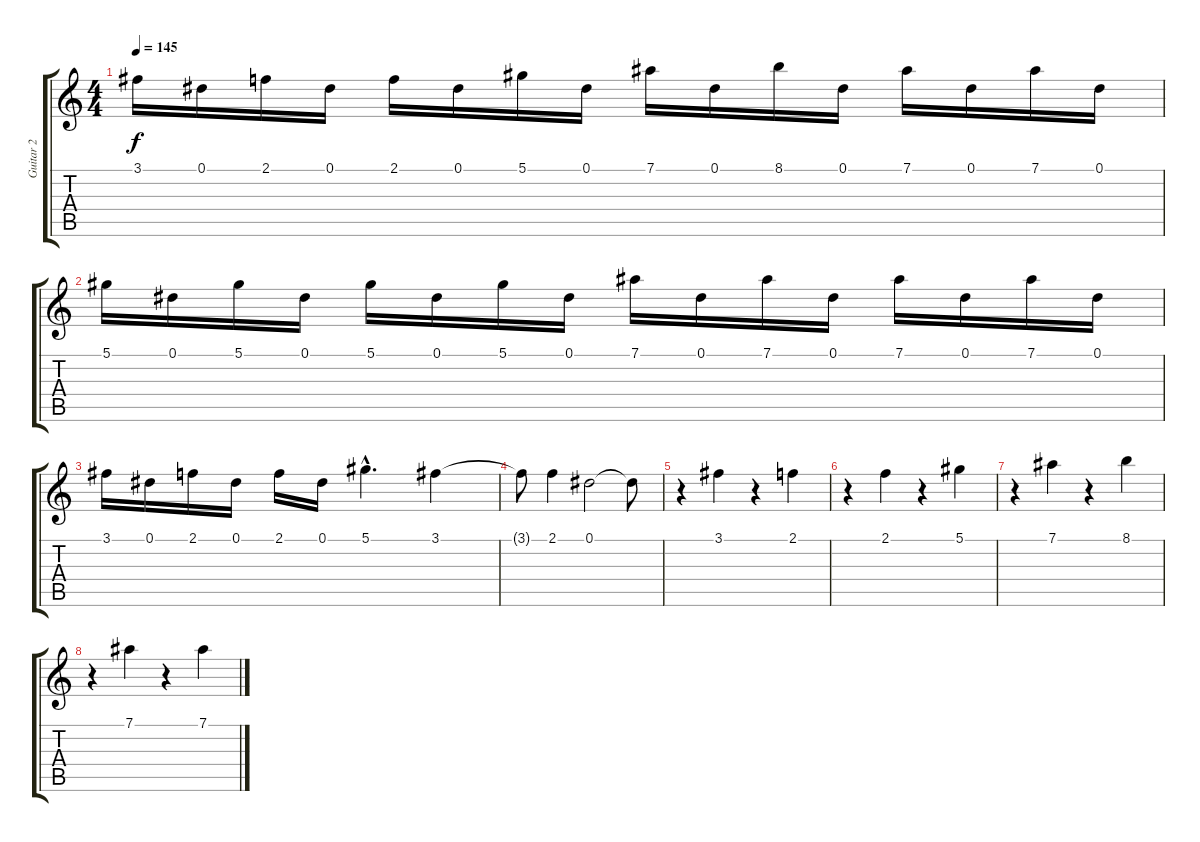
\track ("Guitar 2" "Guitar 2") {instrument distortionguitar}
\staff {score tabs}
\tuning (Eb4 Bb3 Gb3 Db3 Ab2 Eb2) {hide}
\ts (4 4)
\tempo 145
\clef g2
\ks c
3.1.16{dy f} 0.1.16 2.1.16 0.1.16 2.1.16 0.1.16 5.1.16 0.1.16 7.1.16 0.1.16 8.1.16 0.1.16 7.1.16 0.1.16 7.1.16 0.1.16 |
5.1.16 0.1.16 5.1.16 0.1.16 5.1.16 0.1.16 5.1.16 0.1.16 7.1.16 0.1.16 7.1.16 0.1.16 7.1.16 0.1.16 7.1.16 0.1.16 |
3.1.16 0.1.16 2.1.16 0.1.16 2.1.16 0.1.16 5.1{hac}.4{d} 3.1.4 |
3.1{t}.8 2.1.4 0.1.2 0.1{t}.8 |
r.4 3.1.4 r.4 2.1.4 |
r.4 2.1.4 r.4 5.1.4 |
r.4 7.1.4 r.4 8.1.4 |
r.4 7.1.4 r.4 7.1.4
